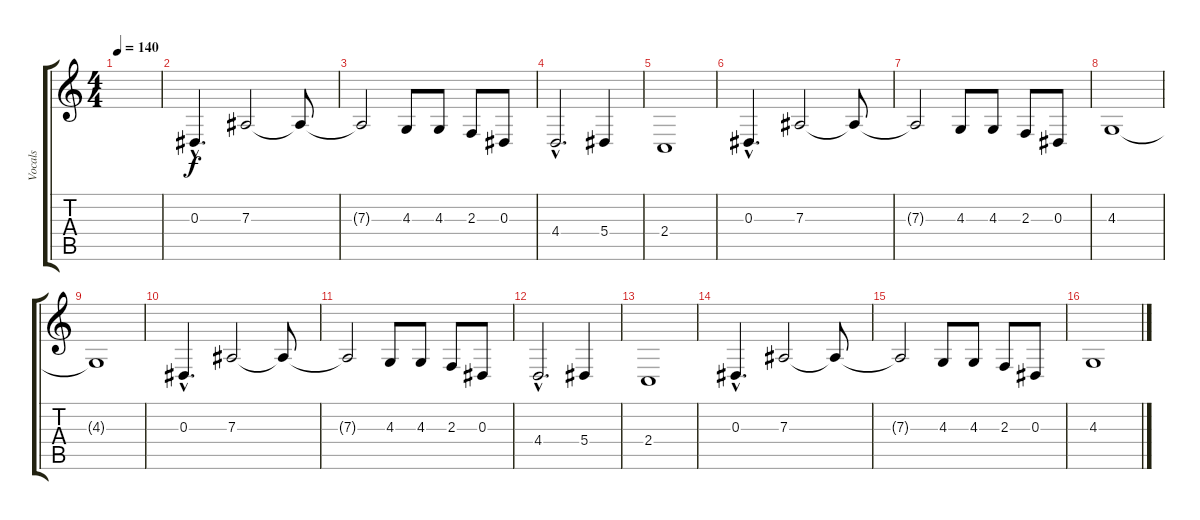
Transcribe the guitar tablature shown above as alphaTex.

\track ("Vocals" "Vocals") {instrument choiraahs}
\staff {score tabs}
\tuning (C4 G3 Eb3 Bb2 F2 C2) {hide}
\ts (4 4)
\tempo 140
\clef g2
\ks c
|
0.3{hac}.4{d} 7.3.2 7.3{t}.8 |
7.3{t}.2 4.3.8 4.3.8 2.3.8 0.3.8 |
4.4{hac}.2{d} 5.4.4 |
2.4.1 |
0.3{hac}.4{d} 7.3.2 7.3{t}.8 |
7.3{t}.2 4.3.8 4.3.8 2.3.8 0.3.8 |
4.3.1 |
4.3{t}.1 |
0.3{hac}.4{d} 7.3.2 7.3{t}.8 |
7.3{t}.2 4.3.8 4.3.8 2.3.8 0.3.8 |
4.4{hac}.2{d} 5.4.4 |
2.4.1 |
0.3{hac}.4{d} 7.3.2 7.3{t}.8 |
7.3{t}.2 4.3.8 4.3.8 2.3.8 0.3.8 |
4.3.1
